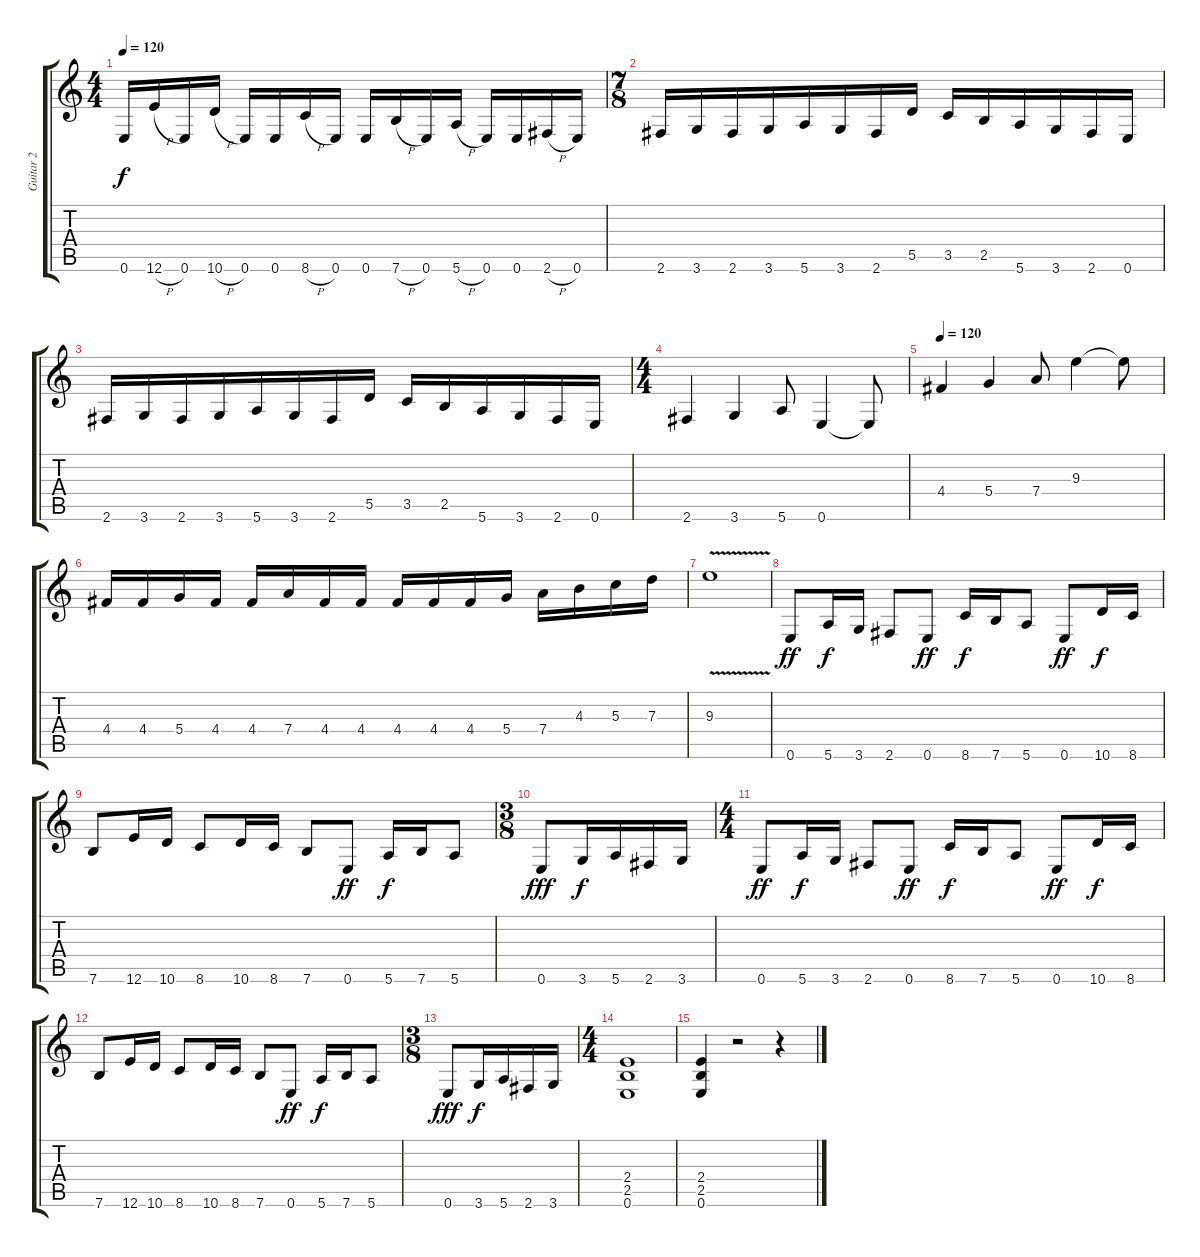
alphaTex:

\track ("Guitar 2" "Guitar 2") {instrument distortionguitar}
\staff {score tabs}
\tuning (E4 B3 G3 D3 A2 E2) {hide}
\ts (4 4)
\tempo 120
\clef g2
\ks c
0.6.16{dy f} 12.6{h}.16 0.6.16 10.6{h}.16 0.6.16 0.6.16 8.6{h}.16 0.6.16 0.6.16 7.6{h}.16 0.6.16 5.6{h}.16 0.6.16 0.6.16 2.6{h}.16 0.6.16 |
\ts (7 8)
2.6.16 3.6.16 2.6.16 3.6.16 5.6.16 3.6.16 2.6.16 5.5.16 3.5.16 2.5.16 5.6.16 3.6.16 2.6.16 0.6.16 |
2.6.16 3.6.16 2.6.16 3.6.16 5.6.16 3.6.16 2.6.16 5.5.16 3.5.16 2.5.16 5.6.16 3.6.16 2.6.16 0.6.16 |
\ts (4 4)
2.6.4 3.6.4 5.6.8 0.6.4 0.6{t}.8 |
\tempo 120
4.4.4 5.4.4 7.4.8 9.3.4 9.3{t}.8 |
4.4.16 4.4.16 5.4.16 4.4.16 4.4.16 7.4.16 4.4.16 4.4.16 4.4.16 4.4.16 4.4.16 5.4.16 7.4.16 4.3.16 5.3.16 7.3.16 |
9.3{v}.1 |
0.6.8{dy ff} 5.6.16{dy f} 3.6.16 2.6.8 0.6.8{dy ff} 8.6.16{dy f} 7.6.16 5.6.8 0.6.8{dy ff} 10.6.16{dy f} 8.6.16 |
7.6.8 12.6.16 10.6.16 8.6.8 10.6.16 8.6.16 7.6.8 0.6.8{dy ff} 5.6.16{dy f} 7.6.16 5.6.8 |
\ts (3 8)
0.6.8{dy fff} 3.6.16{dy f} 5.6.16 2.6.16 3.6.16 |
\ts (4 4)
0.6.8{dy ff} 5.6.16{dy f} 3.6.16 2.6.8 0.6.8{dy ff} 8.6.16{dy f} 7.6.16 5.6.8 0.6.8{dy ff} 10.6.16{dy f} 8.6.16 |
7.6.8 12.6.16 10.6.16 8.6.8 10.6.16 8.6.16 7.6.8 0.6.8{dy ff} 5.6.16{dy f} 7.6.16 5.6.8 |
\ts (3 8)
0.6.8{dy fff} 3.6.16{dy f} 5.6.16 2.6.16 3.6.16 |
\ts (4 4)
(2.4 2.5 0.6).1 |
(2.4 2.5 0.6).4 r.2 r.4
